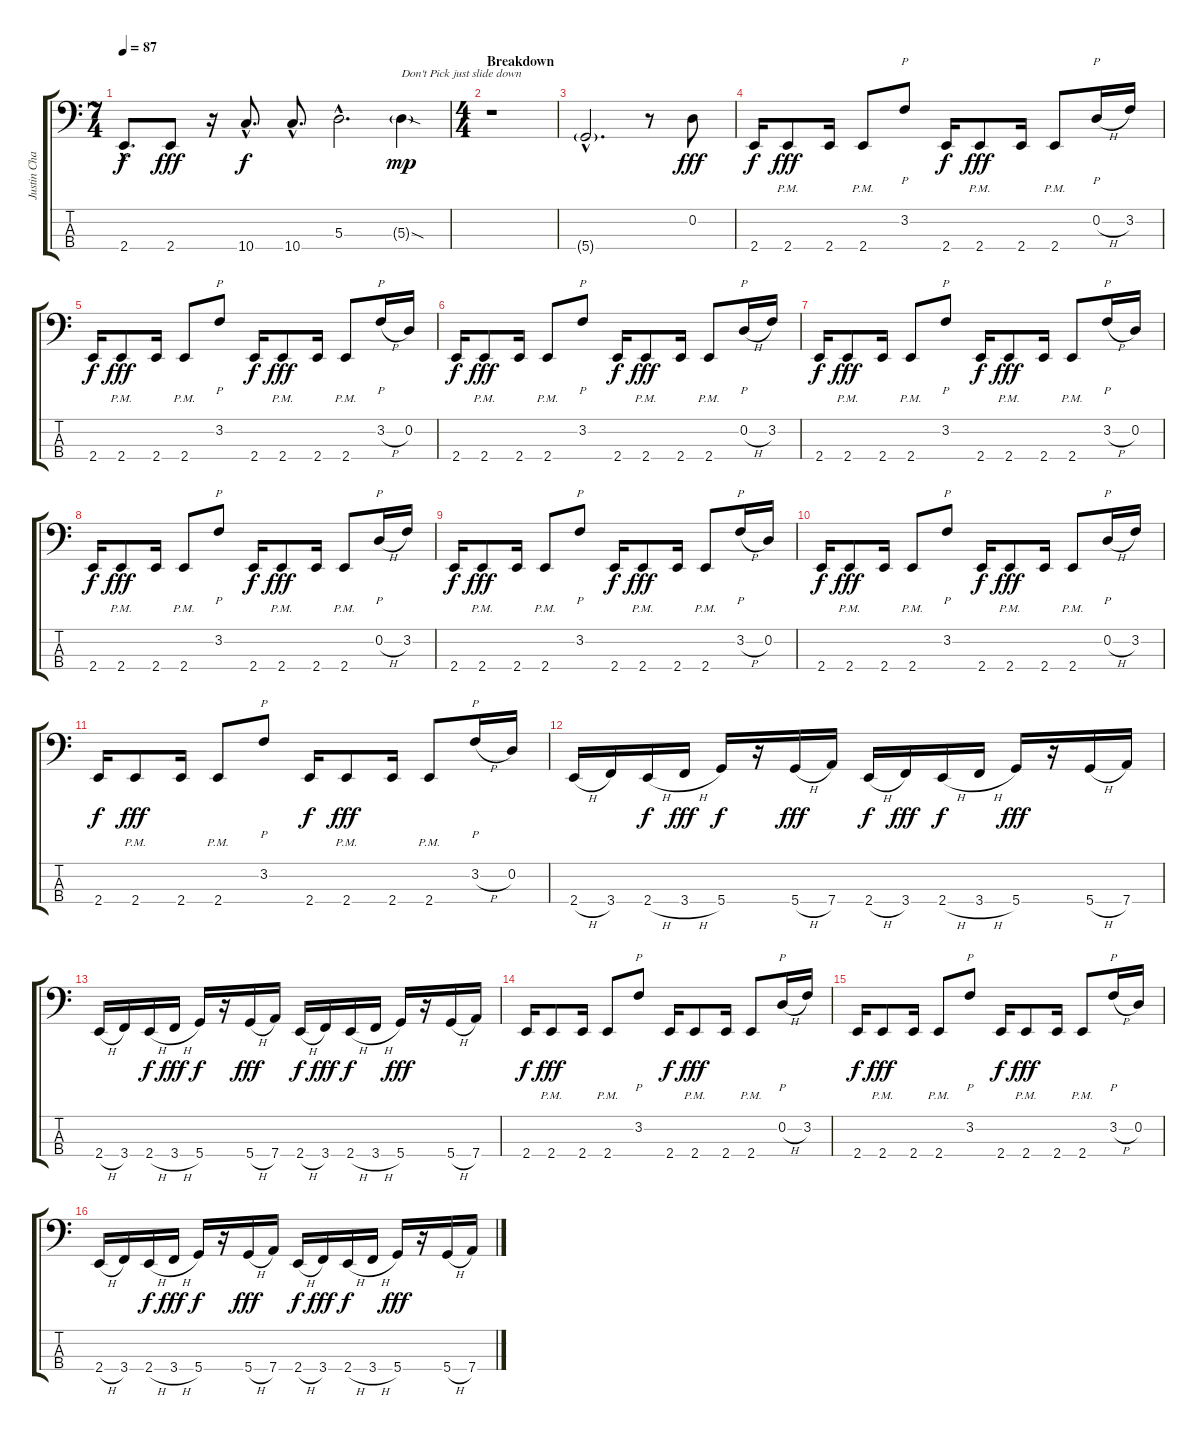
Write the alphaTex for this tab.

\track ("Justin Chancellor" "Justin Cha") {instrument electricbassfinger}
\staff {score tabs}
\tuning (G2 D2 A1 D1) {hide}
\ts (7 4)
\tempo 87
\clef f4
\ks c
2.4{hac}.8{d dy f} 2.4.8{dy fff} r.16 10.4{hac}.8{d dy f} 10.4{hac}.8{d} 5.3{hac}.2{d} 5.3{sod g}.4{txt "Don't Pick just slide down" dy mp} |
\ts (4 4)
\section ("" "Breakdown")
r.1 |
5.4{g hac}.2{d} r.8{volume 16} 0.2.8{dy fff instrument slapbass1} |
2.4.16{dy f instrument electricbassfinger} 2.4{pm}.8{dy fff} 2.4.16 2.4{pm}.8 3.2.8{p instrument slapbass1} 2.4.16{dy f instrument electricbassfinger} 2.4{pm}.8{dy fff} 2.4.16 2.4{pm}.8 0.2{h}.16{p instrument slapbass1} 3.2.16 |
2.4.16{dy f instrument electricbassfinger} 2.4{pm}.8{dy fff} 2.4.16 2.4{pm}.8 3.2.8{p instrument slapbass1} 2.4.16{dy f instrument electricbassfinger} 2.4{pm}.8{dy fff} 2.4.16 2.4{pm}.8 3.2{h}.16{p instrument slapbass1} 0.2.16 |
2.4.16{dy f instrument electricbassfinger} 2.4{pm}.8{dy fff} 2.4.16 2.4{pm}.8 3.2.8{p instrument slapbass1} 2.4.16{dy f instrument electricbassfinger} 2.4{pm}.8{dy fff} 2.4.16 2.4{pm}.8 0.2{h}.16{p instrument slapbass1} 3.2.16 |
2.4.16{dy f instrument electricbassfinger} 2.4{pm}.8{dy fff} 2.4.16 2.4{pm}.8 3.2.8{p instrument slapbass1} 2.4.16{dy f instrument electricbassfinger} 2.4{pm}.8{dy fff} 2.4.16 2.4{pm}.8 3.2{h}.16{p instrument slapbass1} 0.2.16 |
2.4.16{dy f instrument electricbassfinger} 2.4{pm}.8{dy fff} 2.4.16 2.4{pm}.8 3.2.8{p instrument slapbass1} 2.4.16{dy f instrument electricbassfinger} 2.4{pm}.8{dy fff} 2.4.16 2.4{pm}.8 0.2{h}.16{p instrument slapbass1} 3.2.16 |
2.4.16{dy f instrument electricbassfinger} 2.4{pm}.8{dy fff} 2.4.16 2.4{pm}.8 3.2.8{p instrument slapbass1} 2.4.16{dy f instrument electricbassfinger} 2.4{pm}.8{dy fff} 2.4.16 2.4{pm}.8 3.2{h}.16{p instrument slapbass1} 0.2.16 |
2.4.16{dy f instrument electricbassfinger} 2.4{pm}.8{dy fff} 2.4.16 2.4{pm}.8 3.2.8{p instrument slapbass1} 2.4.16{dy f instrument electricbassfinger} 2.4{pm}.8{dy fff} 2.4.16 2.4{pm}.8 0.2{h}.16{p instrument slapbass1} 3.2.16 |
2.4.16{dy f instrument electricbassfinger} 2.4{pm}.8{dy fff} 2.4.16 2.4{pm}.8 3.2.8{p instrument slapbass1} 2.4.16{dy f instrument electricbassfinger} 2.4{pm}.8{dy fff} 2.4.16 2.4{pm}.8 3.2{h}.16{p instrument slapbass1} 0.2.16 |
2.4{h}.16{instrument electricbassfinger} 3.4.16 2.4{h}.16{dy f} 3.4{h}.16{dy fff} 5.4.16{dy f} r.16 5.4{h}.16{dy fff} 7.4.16 2.4{h}.16{dy f} 3.4.16{dy fff} 2.4{h}.16{dy f} 3.4{h}.16 5.4.16{dy fff} r.16 5.4{h}.16 7.4.16 |
2.4{h}.16 3.4.16 2.4{h}.16{dy f} 3.4{h}.16{dy fff} 5.4.16{dy f} r.16 5.4{h}.16{dy fff} 7.4.16 2.4{h}.16{dy f} 3.4.16{dy fff} 2.4{h}.16{dy f} 3.4{h}.16 5.4.16{dy fff} r.16 5.4{h}.16 7.4.16 |
2.4.16{dy f instrument electricbassfinger} 2.4{pm}.8{dy fff} 2.4.16 2.4{pm}.8 3.2.8{p instrument slapbass1} 2.4.16{dy f instrument electricbassfinger} 2.4{pm}.8{dy fff} 2.4.16 2.4{pm}.8 0.2{h}.16{p instrument slapbass1} 3.2.16 |
2.4.16{dy f instrument electricbassfinger} 2.4{pm}.8{dy fff} 2.4.16 2.4{pm}.8 3.2.8{p instrument slapbass1} 2.4.16{dy f instrument electricbassfinger} 2.4{pm}.8{dy fff} 2.4.16 2.4{pm}.8 3.2{h}.16{p instrument slapbass1} 0.2.16 |
2.4{h}.16{instrument electricbassfinger} 3.4.16 2.4{h}.16{dy f} 3.4{h}.16{dy fff} 5.4.16{dy f} r.16 5.4{h}.16{dy fff} 7.4.16 2.4{h}.16{dy f} 3.4.16{dy fff} 2.4{h}.16{dy f} 3.4{h}.16 5.4.16{dy fff} r.16 5.4{h}.16 7.4.16
